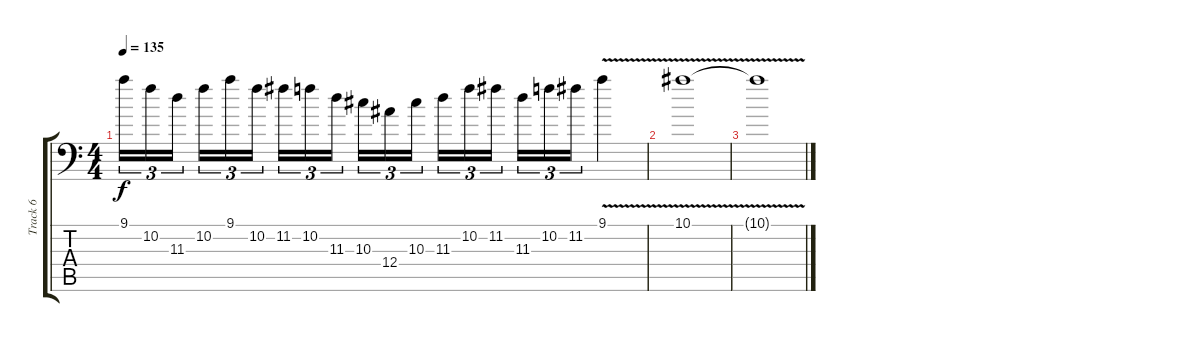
\track ("Track 6" "Track 6") {instrument distortionguitar}
\staff {score tabs}
\tuning (C4 G3 Eb3 Bb2 F2 Bb1) {hide}
\ts (4 4)
\tempo 135
\clef f4
\ks c
9.1.16{tu (3 2) dy f} 10.2.16{tu (3 2)} 11.3.16{tu (3 2) beam splitsecondary} 10.2.16{tu (3 2)} 9.1.16{tu (3 2)} 10.2.16{tu (3 2)} 11.2.16{tu (3 2)} 10.2.16{tu (3 2)} 11.3.16{tu (3 2) beam splitsecondary} 10.3.16{tu (3 2)} 12.4.16{tu (3 2)} 10.3.16{tu (3 2)} 11.3.16{tu (3 2)} 10.2.16{tu (3 2)} 11.2.16{tu (3 2) beam splitsecondary} 11.3.16{tu (3 2)} 10.2.16{tu (3 2)} 11.2.16{tu (3 2)} 9.1{v}.4 |
10.1{v}.1 |
10.1{t}.1
